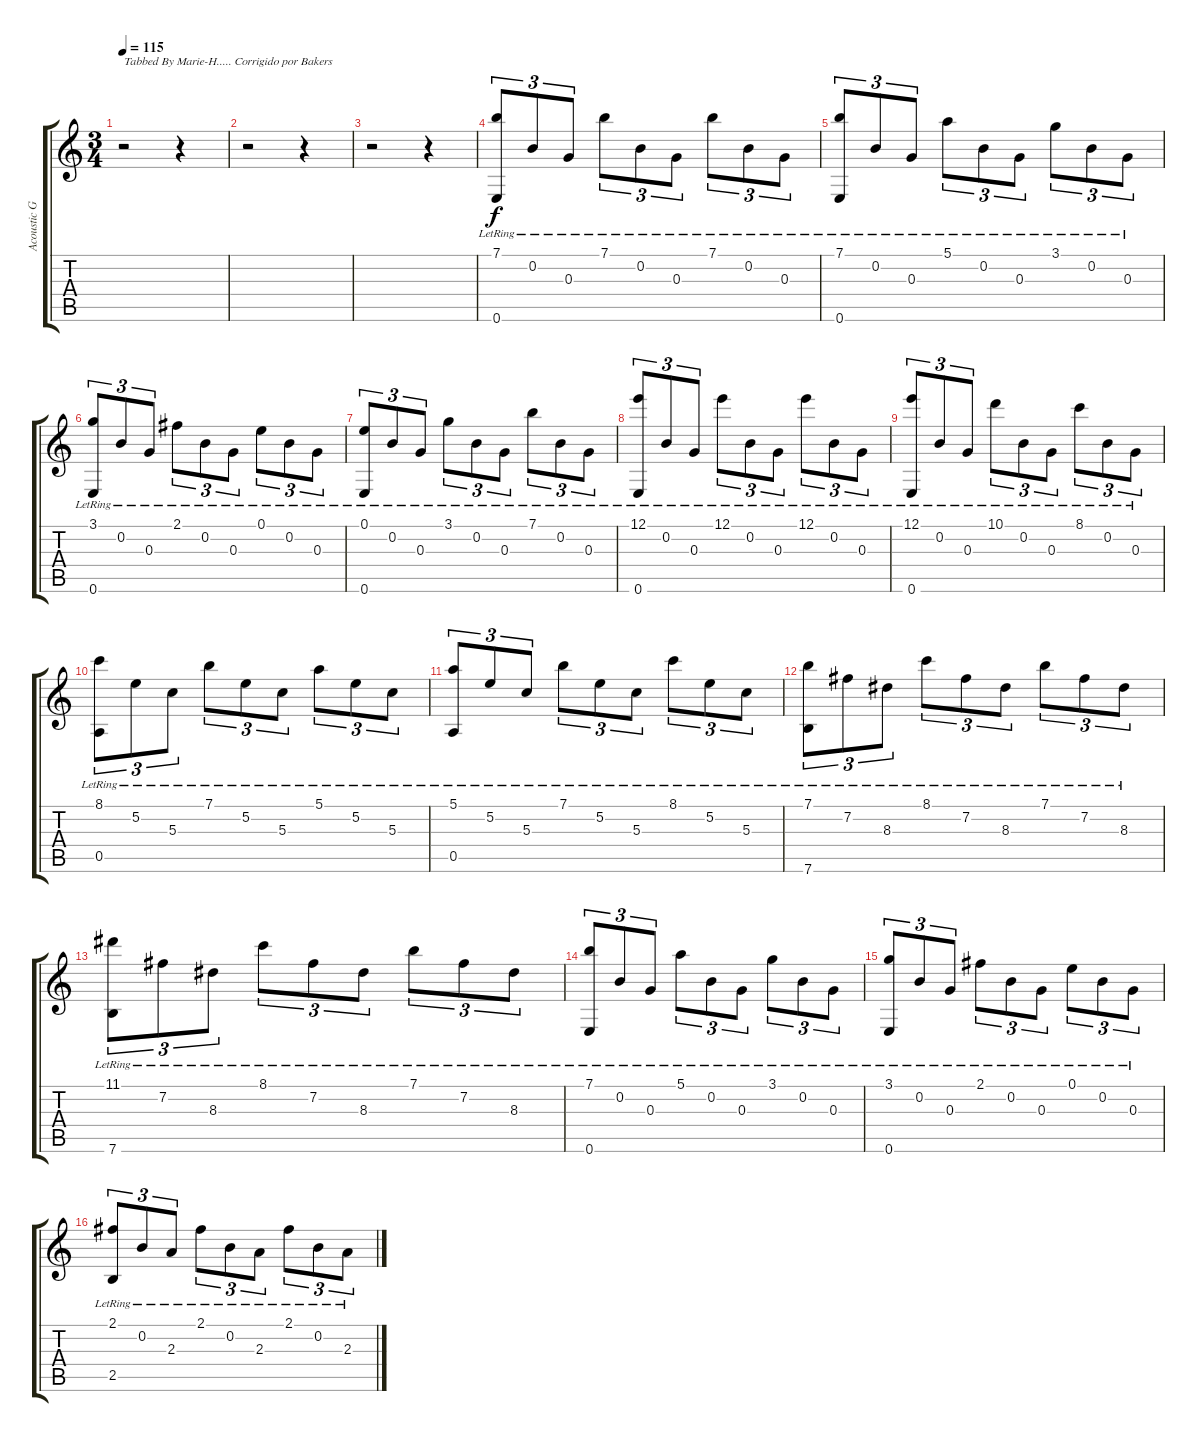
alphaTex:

\track ("Acoustic Guitar 1" "Acoustic G") {instrument acousticguitarnylon}
\staff {score tabs}
\tuning (E4 B3 G3 D3 A2 E2) {hide}
\ts (3 4)
\tempo 115
\clef g2
\ks c
r.2{txt "Tabbed By Marie-H..... Corrigido por Bakers" dy f instrument acousticguitarnylon} r.4 |
r.2 r.4 |
r.2 r.4 |
(7.1{lr} 0.6).8{tu (3 2)} 0.2{lr}.8{tu (3 2)} 0.3{lr}.8{tu (3 2)} 7.1{lr}.8{tu (3 2)} 0.2{lr}.8{tu (3 2)} 0.3{lr}.8{tu (3 2)} 7.1{lr}.8{tu (3 2)} 0.2{lr}.8{tu (3 2)} 0.3{lr}.8{tu (3 2)} |
(7.1{lr} 0.6).8{tu (3 2)} 0.2{lr}.8{tu (3 2)} 0.3{lr}.8{tu (3 2)} 5.1{lr}.8{tu (3 2)} 0.2{lr}.8{tu (3 2)} 0.3{lr}.8{tu (3 2)} 3.1{lr}.8{tu (3 2)} 0.2{lr}.8{tu (3 2)} 0.3{lr}.8{tu (3 2)} |
(3.1{lr} 0.6).8{tu (3 2)} 0.2{lr}.8{tu (3 2)} 0.3{lr}.8{tu (3 2)} 2.1{lr}.8{tu (3 2)} 0.2{lr}.8{tu (3 2)} 0.3{lr}.8{tu (3 2)} 0.1{lr}.8{tu (3 2)} 0.2{lr}.8{tu (3 2)} 0.3{lr}.8{tu (3 2)} |
(0.1{lr} 0.6).8{tu (3 2)} 0.2{lr}.8{tu (3 2)} 0.3{lr}.8{tu (3 2)} 3.1{lr}.8{tu (3 2)} 0.2{lr}.8{tu (3 2)} 0.3{lr}.8{tu (3 2)} 7.1{lr}.8{tu (3 2)} 0.2{lr}.8{tu (3 2)} 0.3{lr}.8{tu (3 2)} |
(12.1{lr} 0.6).8{tu (3 2)} 0.2{lr}.8{tu (3 2)} 0.3{lr}.8{tu (3 2)} 12.1{lr}.8{tu (3 2)} 0.2{lr}.8{tu (3 2)} 0.3{lr}.8{tu (3 2)} 12.1{lr}.8{tu (3 2)} 0.2{lr}.8{tu (3 2)} 0.3{lr}.8{tu (3 2)} |
(12.1{lr} 0.6).8{tu (3 2)} 0.2{lr}.8{tu (3 2)} 0.3{lr}.8{tu (3 2)} 10.1{lr}.8{tu (3 2)} 0.2{lr}.8{tu (3 2)} 0.3{lr}.8{tu (3 2)} 8.1{lr}.8{tu (3 2)} 0.2{lr}.8{tu (3 2)} 0.3{lr}.8{tu (3 2)} |
(8.1{lr} 0.5).8{tu (3 2)} 5.2{lr}.8{tu (3 2)} 5.3{lr}.8{tu (3 2)} 7.1{lr}.8{tu (3 2)} 5.2{lr}.8{tu (3 2)} 5.3{lr}.8{tu (3 2)} 5.1{lr}.8{tu (3 2)} 5.2{lr}.8{tu (3 2)} 5.3{lr}.8{tu (3 2)} |
(5.1{lr} 0.5).8{tu (3 2)} 5.2{lr}.8{tu (3 2)} 5.3{lr}.8{tu (3 2)} 7.1{lr}.8{tu (3 2)} 5.2{lr}.8{tu (3 2)} 5.3{lr}.8{tu (3 2)} 8.1{lr}.8{tu (3 2)} 5.2{lr}.8{tu (3 2)} 5.3{lr}.8{tu (3 2)} |
(7.1{lr} 7.6).8{tu (3 2)} 7.2{lr}.8{tu (3 2)} 8.3{lr}.8{tu (3 2)} 8.1{lr}.8{tu (3 2)} 7.2{lr}.8{tu (3 2)} 8.3{lr}.8{tu (3 2)} 7.1{lr}.8{tu (3 2)} 7.2{lr}.8{tu (3 2)} 8.3{lr}.8{tu (3 2)} |
(11.1{lr} 7.6).8{tu (3 2)} 7.2{lr}.8{tu (3 2)} 8.3{lr}.8{tu (3 2)} 8.1{lr}.8{tu (3 2)} 7.2{lr}.8{tu (3 2)} 8.3{lr}.8{tu (3 2)} 7.1{lr}.8{tu (3 2)} 7.2{lr}.8{tu (3 2)} 8.3{lr}.8{tu (3 2)} |
(7.1{lr} 0.6).8{tu (3 2)} 0.2{lr}.8{tu (3 2)} 0.3{lr}.8{tu (3 2)} 5.1{lr}.8{tu (3 2)} 0.2{lr}.8{tu (3 2)} 0.3{lr}.8{tu (3 2)} 3.1{lr}.8{tu (3 2)} 0.2{lr}.8{tu (3 2)} 0.3{lr}.8{tu (3 2)} |
(3.1{lr} 0.6).8{tu (3 2)} 0.2{lr}.8{tu (3 2)} 0.3{lr}.8{tu (3 2)} 2.1{lr}.8{tu (3 2)} 0.2{lr}.8{tu (3 2)} 0.3{lr}.8{tu (3 2)} 0.1{lr}.8{tu (3 2)} 0.2{lr}.8{tu (3 2)} 0.3{lr}.8{tu (3 2)} |
(2.1{lr} 2.5).8{tu (3 2)} 0.2{lr}.8{tu (3 2)} 2.3{lr}.8{tu (3 2)} 2.1{lr}.8{tu (3 2)} 0.2{lr}.8{tu (3 2)} 2.3{lr}.8{tu (3 2)} 2.1{lr}.8{tu (3 2)} 0.2{lr}.8{tu (3 2)} 2.3{lr}.8{tu (3 2)}
